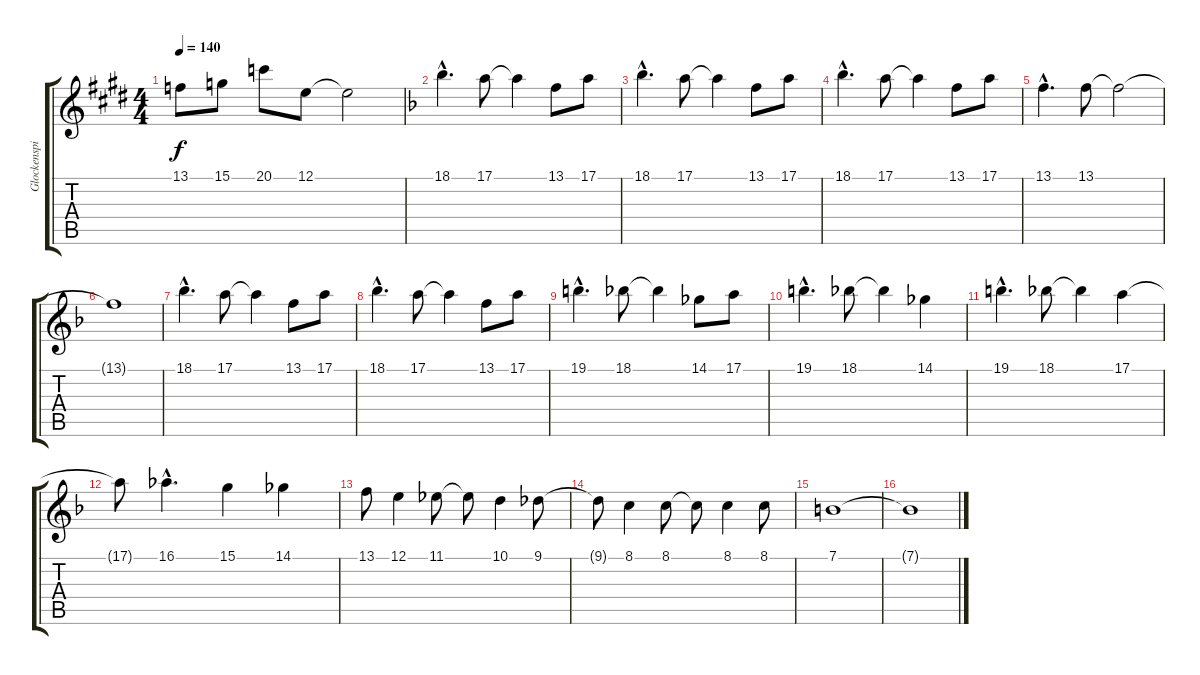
\track ("Glockenspiel" "Glockenspi") {instrument glockenspiel}
\staff {score tabs}
\tuning (E4 B3 G3 D3 A2 E2) {hide}
\ts (4 4)
\tempo 140
\clef g2
\ks e
13.1.8{dy f} 15.1.8 20.1.8 12.1.8 12.1{t}.2 |
\ks f
18.1{hac}.4{d} 17.1.8 17.1{t}.4 13.1.8 17.1.8 |
18.1{hac}.4{d} 17.1.8 17.1{t}.4 13.1.8 17.1.8 |
18.1{hac}.4{d} 17.1.8 17.1{t}.4 13.1.8 17.1.8 |
13.1{hac}.4{d} 13.1.8 13.1{t}.2 |
13.1{t}.1 |
18.1{hac}.4{d} 17.1.8 17.1{t}.4 13.1.8 17.1.8 |
18.1{hac}.4{d} 17.1.8 17.1{t}.4 13.1.8 17.1.8 |
19.1{hac}.4{d} 18.1.8 18.1{t}.4 14.1.8 17.1.8 |
19.1{hac}.4{d} 18.1.8 18.1{t}.4 14.1.4 |
19.1{hac}.4{d} 18.1.8 18.1{t}.4 17.1.4 |
17.1{t}.8 16.1{hac}.4{d} 15.1.4 14.1.4 |
13.1.8 12.1.4 11.1.8 11.1{t}.8 10.1.4 9.1.8 |
9.1{t}.8 8.1.4 8.1.8 8.1{t}.8 8.1.4 8.1.8 |
7.1.1 |
7.1{t}.1
